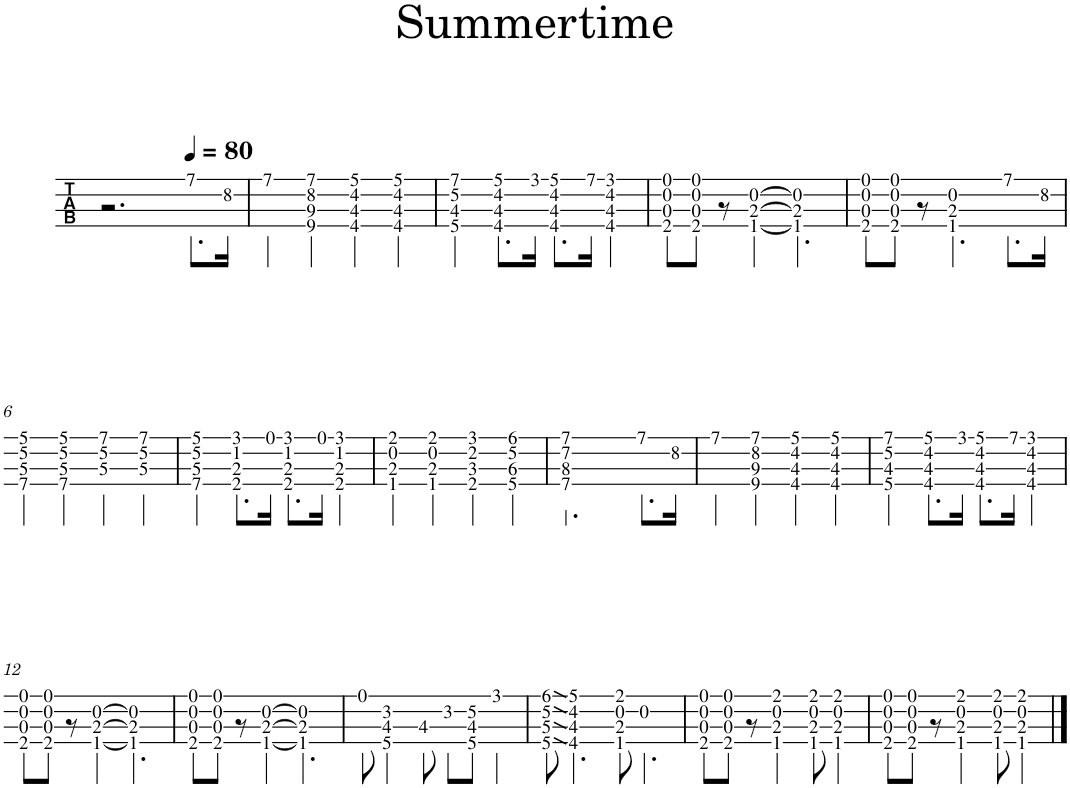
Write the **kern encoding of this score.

**kern
*part1
*staff1
*I"Ukulele
*I'Uk.
*stria4
*
*k[]
*M4/4
=1
2.r
*MM80
8.ee\L
16cc\Jk
=2
4ee\
4ee\ 4a\ 4cc\ 4ee\
4b\ 4e\ 4g#\ 4dd\
4b\ 4e\ 4g#\ 4dd\
=3
4cc\ 4e\ 4a\ 4ee\
8.b\ 8.e\ 8.g#\ 8.dd\L
16cc\Jk
8.b\ 8.e\ 8.g#\ 8.dd\L
16ee\Jk
4b\ 4e\ 4g#\ 4cc\
=4
8a\ 8c\ 8e\ 8a\L
8a\ 8c\ 8e\ 8a\J
8r
[4g#\ [4d\ [4e\
4.g#\] 4.d\] 4.e\]
=5
8a\ 8c\ 8e\ 8a\L
8a\ 8c\ 8e\ 8a\J
8r
4.g#\ 4.d\ 4.e\
8.ee\L
16cc\Jk
!!LO:LB:g=z
=6
4dd\ 4f\ 4a\ 4dd\
4dd\ 4f\ 4a\ 4dd\
4f\ 4a\ 4ee\
4f\ 4a\ 4ee\
=7
4dd\ 4f\ 4a\ 4dd\
8.a\ 8.d\ 8.f\ 8.cc\L
16a\Jk
8.a\ 8.d\ 8.f\ 8.cc\L
16a\Jk
4a\ 4d\ 4f\ 4cc\
=8
4g#\ 4d\ 4e\ 4b\
4g#\ 4d\ 4e\ 4b\
4a\ 4e-\ 4f#\ 4cc\
4cc\ 4f#\ 4a\ 4ee-\
=9
2.dd\ 2.g#\ 2.b\ 2.ee\
8.ee\L
16cc\Jk
=10
4ee\
4ee\ 4a\ 4cc\ 4ee\
4b\ 4e\ 4g#\ 4dd\
4b\ 4e\ 4g#\ 4dd\
=11
4cc\ 4e\ 4a\ 4ee\
8.b\ 8.e\ 8.g#\ 8.dd\L
16cc\Jk
8.b\ 8.e\ 8.g#\ 8.dd\L
16ee\Jk
4b\ 4e\ 4g#\ 4cc\
!!LO:LB:g=z
=12
8a\ 8c\ 8e\ 8a\L
8a\ 8c\ 8e\ 8a\J
8r
[4g#\ [4d\ [4e\
4.g#\] 4.d\] 4.e\]
=13
8a\ 8c\ 8e\ 8a\L
8a\ 8c\ 8e\ 8a\J
8r
[4g#\ [4d\ [4e\
4.g#\] 4.d\] 4.e\]
=14
8a\
4cc\ 4e\ 4g\
8e\
8g\L
8cc\ 8e\ 8a\J
4cc\
=15
8cc\ 8f\ 8a\ 8ee-\
4.b\ 4.e\ 4.g#\ 4.dd\
8g#\ 8d\ 8e\ 8b\
4.e\
=16
8a\ 8c\ 8e\ 8a\L
8a\ 8c\ 8e\ 8a\J
8r
4g#\ 4d\ 4e\ 4b\
8g#\ 8d\ 8e\ 8b\
4g#\ 4d\ 4e\ 4b\
=17
8a\ 8c\ 8e\ 8a\L
8a\ 8c\ 8e\ 8a\J
8r
4g#\ 4d\ 4e\ 4b\
8g#\ 8d\ 8e\ 8b\
4g#\ 4d\ 4e\ 4b\
==
*-
